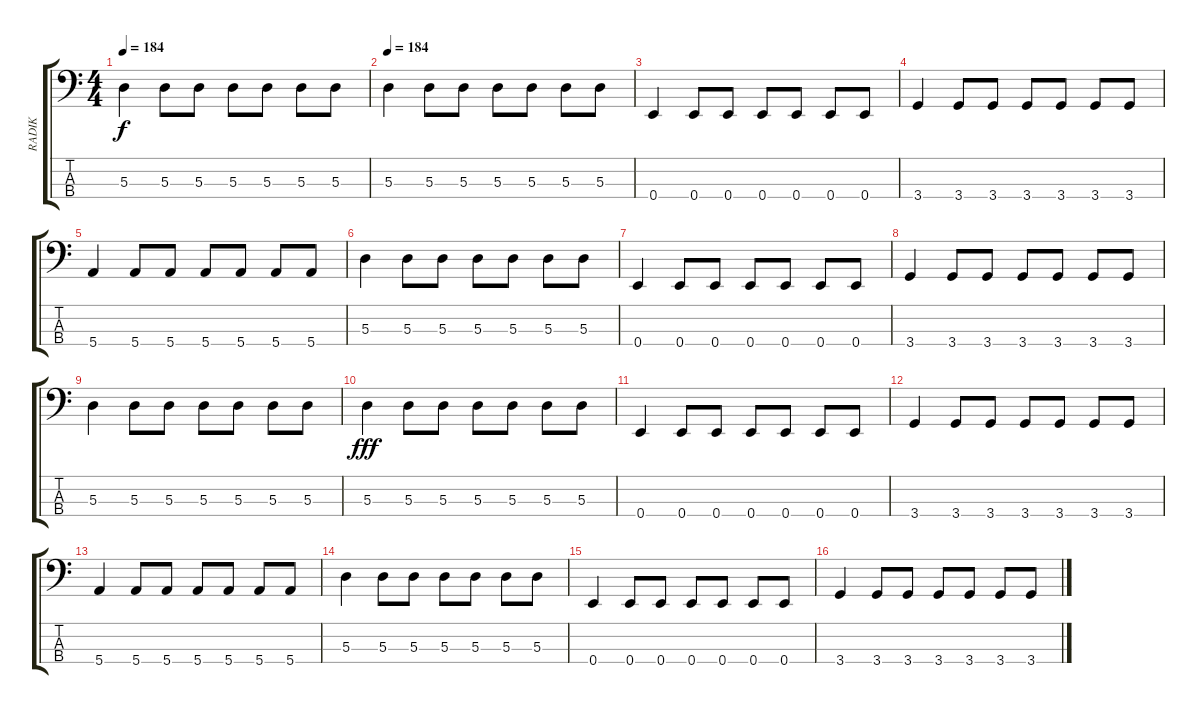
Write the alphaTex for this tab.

\track ("RADIK" "RADIK") {instrument electricbasspick}
\staff {score tabs}
\tuning (G2 D2 A1 E1) {hide}
\ts (4 4)
\tempo 184
\clef f4
\ks c
5.3.4{dy f} 5.3.8 5.3.8 5.3.8 5.3.8 5.3.8 5.3.8 |
\tempo 184
5.3.4 5.3.8 5.3.8 5.3.8 5.3.8 5.3.8 5.3.8 |
0.4.4 0.4.8 0.4.8 0.4.8 0.4.8 0.4.8 0.4.8 |
3.4.4 3.4.8 3.4.8 3.4.8 3.4.8 3.4.8 3.4.8 |
5.4.4 5.4.8 5.4.8 5.4.8 5.4.8 5.4.8 5.4.8 |
5.3.4 5.3.8 5.3.8 5.3.8 5.3.8 5.3.8 5.3.8 |
0.4.4 0.4.8 0.4.8 0.4.8 0.4.8 0.4.8 0.4.8 |
3.4.4 3.4.8 3.4.8 3.4.8 3.4.8 3.4.8 3.4.8 |
5.3.4 5.3.8 5.3.8 5.3.8 5.3.8 5.3.8 5.3.8 |
5.3.4{dy fff} 5.3.8 5.3.8 5.3.8 5.3.8 5.3.8 5.3.8 |
0.4.4 0.4.8 0.4.8 0.4.8 0.4.8 0.4.8 0.4.8 |
3.4.4 3.4.8 3.4.8 3.4.8 3.4.8 3.4.8 3.4.8 |
5.4.4 5.4.8 5.4.8 5.4.8 5.4.8 5.4.8 5.4.8 |
5.3.4 5.3.8 5.3.8 5.3.8 5.3.8 5.3.8 5.3.8 |
0.4.4 0.4.8 0.4.8 0.4.8 0.4.8 0.4.8 0.4.8 |
3.4.4 3.4.8 3.4.8 3.4.8 3.4.8 3.4.8 3.4.8
